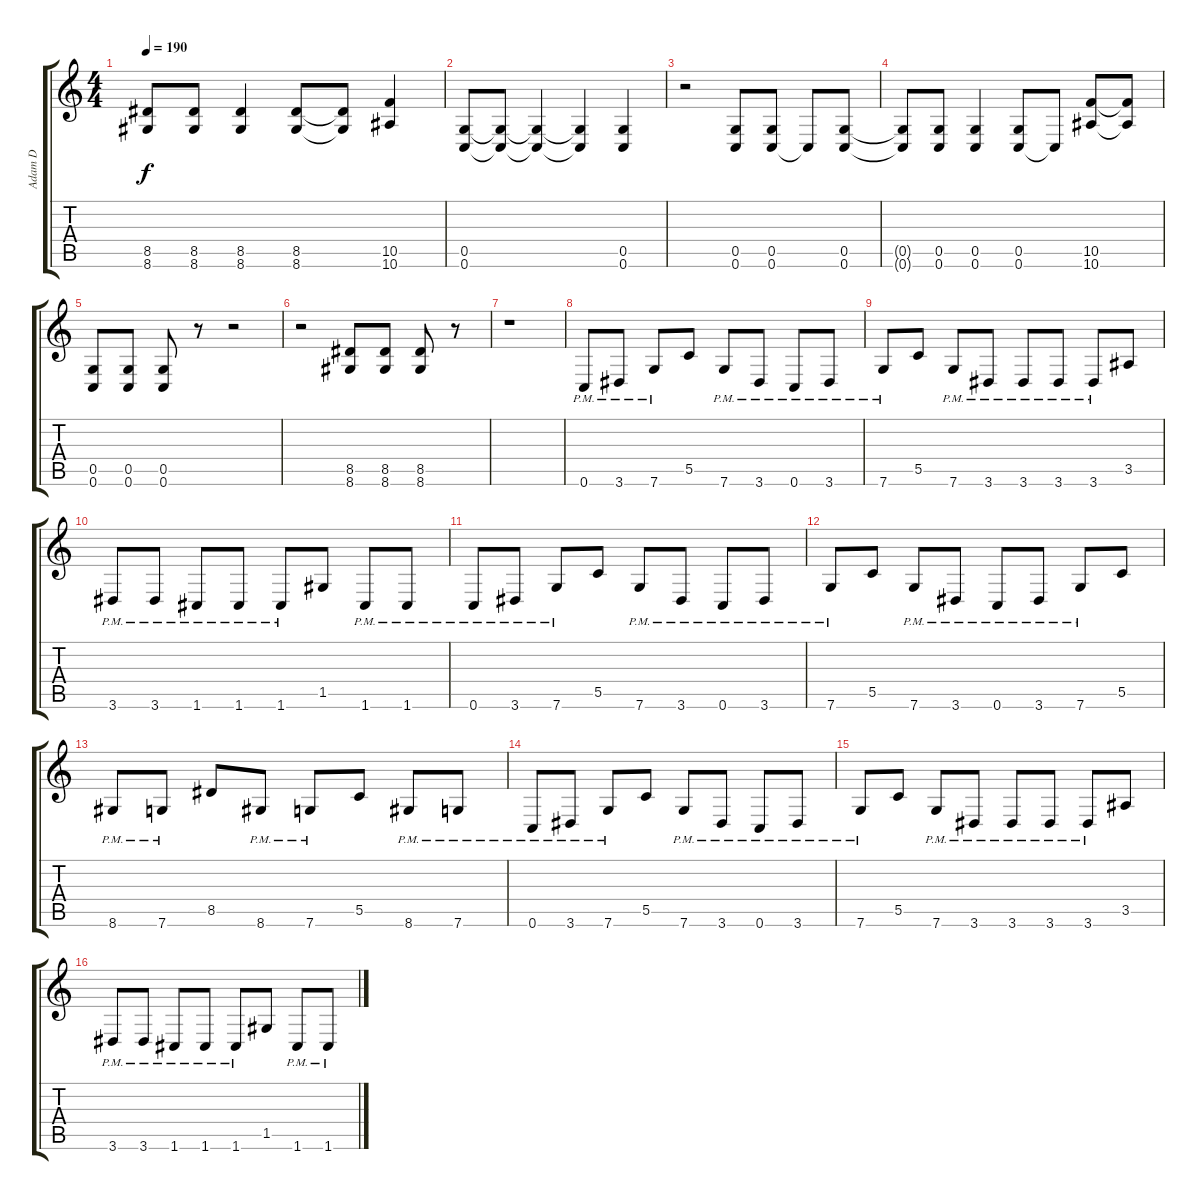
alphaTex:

\track ("Adam D" "Adam D") {instrument distortionguitar}
\staff {score tabs}
\tuning (D4 A3 F3 C3 G2 C2) {hide}
\ts (4 4)
\tempo 190
\clef g2
\ks c
(8.5{t} 8.6{t}).8{dy f} (8.5 8.6).8 (8.5 8.6).4 (8.5 8.6).8 (8.5{t} 8.6{t}).8 (10.5 10.6).4 |
(0.5 0.6).8 (0.5{t} 0.6{t}).8 (0.5{t} 0.6{t}).4 (0.5{t} 0.6{t}).4 (0.5 0.6).4 |
r.2 (0.5 0.6).8 (0.5 0.6).8 0.6{t}.8 (0.5 0.6).8 |
(0.5{t} 0.6{t}).8 (0.5 0.6).8 (0.5 0.6).4 (0.5 0.6).8 0.6{t}.8 (10.5 10.6).8 (10.5{t} 10.6{t}).8 |
(0.5 0.6).8 (0.5 0.6).8 (0.5 0.6).8 r.8 r.2 |
r.2 (8.5 8.6).8 (8.5 8.6).8 (8.5 8.6).8 r.8 |
r.1 |
0.6{pm}.8 3.6{pm}.8 7.6{pm}.8 5.5.8 7.6{pm}.8 3.6{pm}.8 0.6{pm}.8 3.6{pm}.8 |
7.6{pm}.8 5.5.8 7.6{pm}.8 3.6{pm}.8 3.6{pm}.8 3.6{pm}.8 3.6{pm}.8 3.5.8 |
3.6{pm}.8 3.6{pm}.8 1.6{pm}.8 1.6{pm}.8 1.6{pm}.8 1.5.8 1.6{pm}.8 1.6{pm}.8 |
0.6{pm}.8 3.6{pm}.8 7.6{pm}.8 5.5.8 7.6{pm}.8 3.6{pm}.8 0.6{pm}.8 3.6{pm}.8 |
7.6{pm}.8 5.5.8 7.6{pm}.8 3.6{pm}.8 0.6{pm}.8 3.6{pm}.8 7.6{pm}.8 5.5.8 |
8.6{pm}.8 7.6{pm}.8 8.5.8 8.6{pm}.8 7.6{pm}.8 5.5.8 8.6{pm}.8 7.6{pm}.8 |
0.6{pm}.8 3.6{pm}.8 7.6{pm}.8 5.5.8 7.6{pm}.8 3.6{pm}.8 0.6{pm}.8 3.6{pm}.8 |
7.6{pm}.8 5.5.8 7.6{pm}.8 3.6{pm}.8 3.6{pm}.8 3.6{pm}.8 3.6{pm}.8 3.5.8 |
3.6{pm}.8 3.6{pm}.8 1.6{pm}.8 1.6{pm}.8 1.6{pm}.8 1.5.8 1.6{pm}.8 1.6{pm}.8
